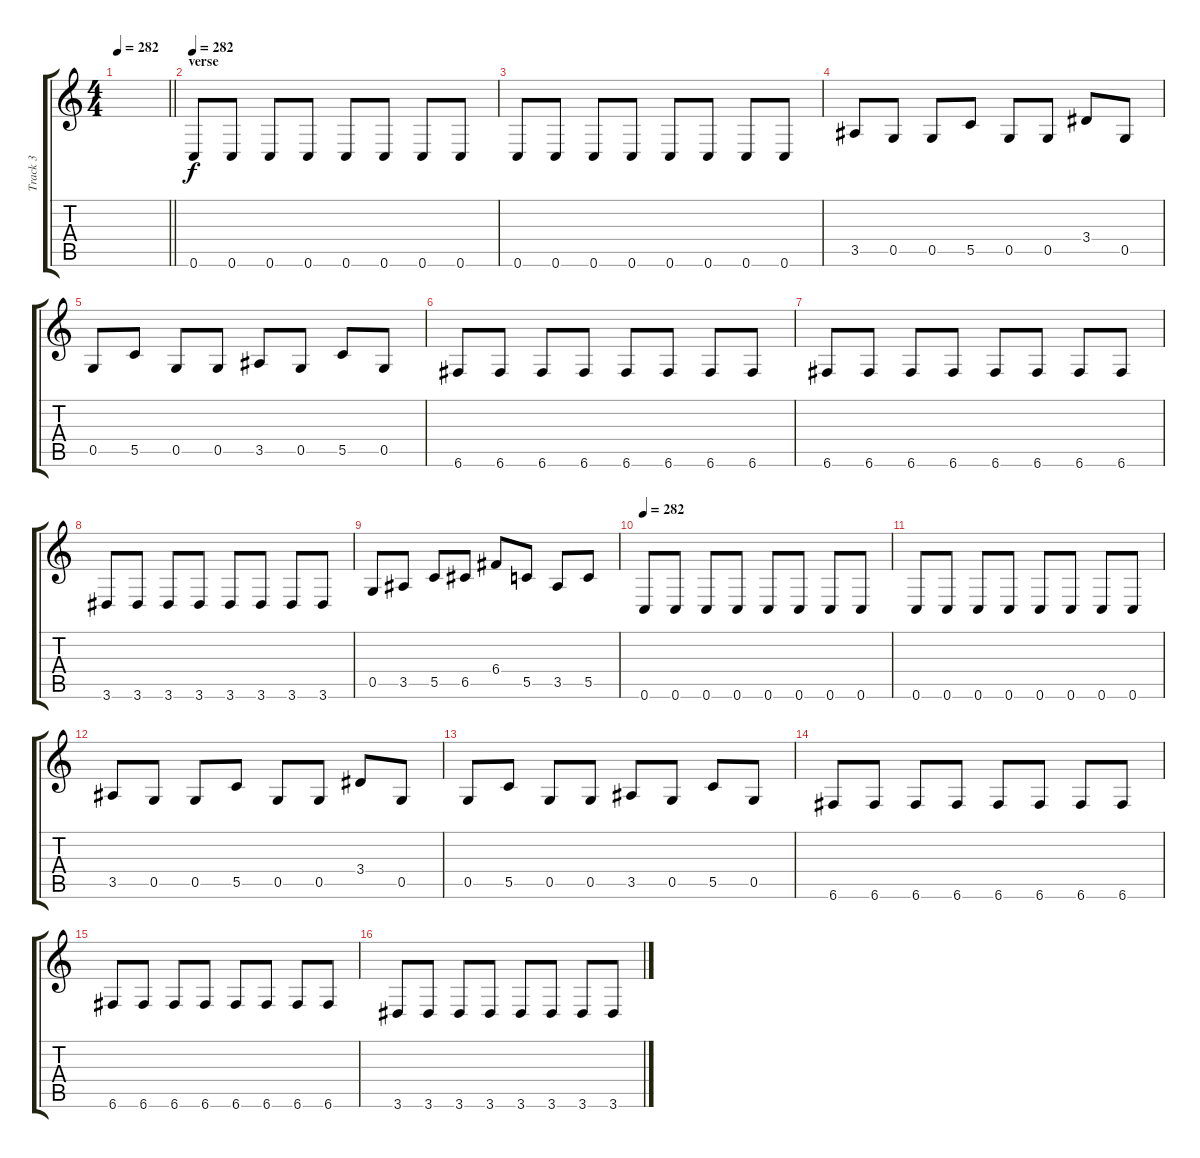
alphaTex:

\track ("Track 3" "Track 3") {instrument distortionguitar}
\staff {score tabs}
\tuning (D4 A3 F3 C3 G2 C2) {hide}
\ts (4 4)
\tempo 282
\clef g2
\barLineRight lightlight
\ks c
|
\section ("" "verse")
\tempo 282
0.6.8 0.6.8 0.6.8 0.6.8 0.6.8 0.6.8 0.6.8 0.6.8 |
0.6.8 0.6.8 0.6.8 0.6.8 0.6.8 0.6.8 0.6.8 0.6.8 |
3.5.8 0.5.8 0.5.8 5.5.8 0.5.8 0.5.8 3.4.8 0.5.8 |
0.5.8 5.5.8 0.5.8 0.5.8 3.5.8 0.5.8 5.5.8 0.5.8 |
6.6.8 6.6.8 6.6.8 6.6.8 6.6.8 6.6.8 6.6.8 6.6.8 |
6.6.8 6.6.8 6.6.8 6.6.8 6.6.8 6.6.8 6.6.8 6.6.8 |
3.6.8 3.6.8 3.6.8 3.6.8 3.6.8 3.6.8 3.6.8 3.6.8 |
0.5.8 3.5.8 5.5.8 6.5.8 6.4.8 5.5.8 3.5.8 5.5.8 |
\tempo 282
0.6.8 0.6.8 0.6.8 0.6.8 0.6.8 0.6.8 0.6.8 0.6.8 |
0.6.8 0.6.8 0.6.8 0.6.8 0.6.8 0.6.8 0.6.8 0.6.8 |
3.5.8 0.5.8 0.5.8 5.5.8 0.5.8 0.5.8 3.4.8 0.5.8 |
0.5.8 5.5.8 0.5.8 0.5.8 3.5.8 0.5.8 5.5.8 0.5.8 |
6.6.8 6.6.8 6.6.8 6.6.8 6.6.8 6.6.8 6.6.8 6.6.8 |
6.6.8 6.6.8 6.6.8 6.6.8 6.6.8 6.6.8 6.6.8 6.6.8 |
3.6.8 3.6.8 3.6.8 3.6.8 3.6.8 3.6.8 3.6.8 3.6.8
